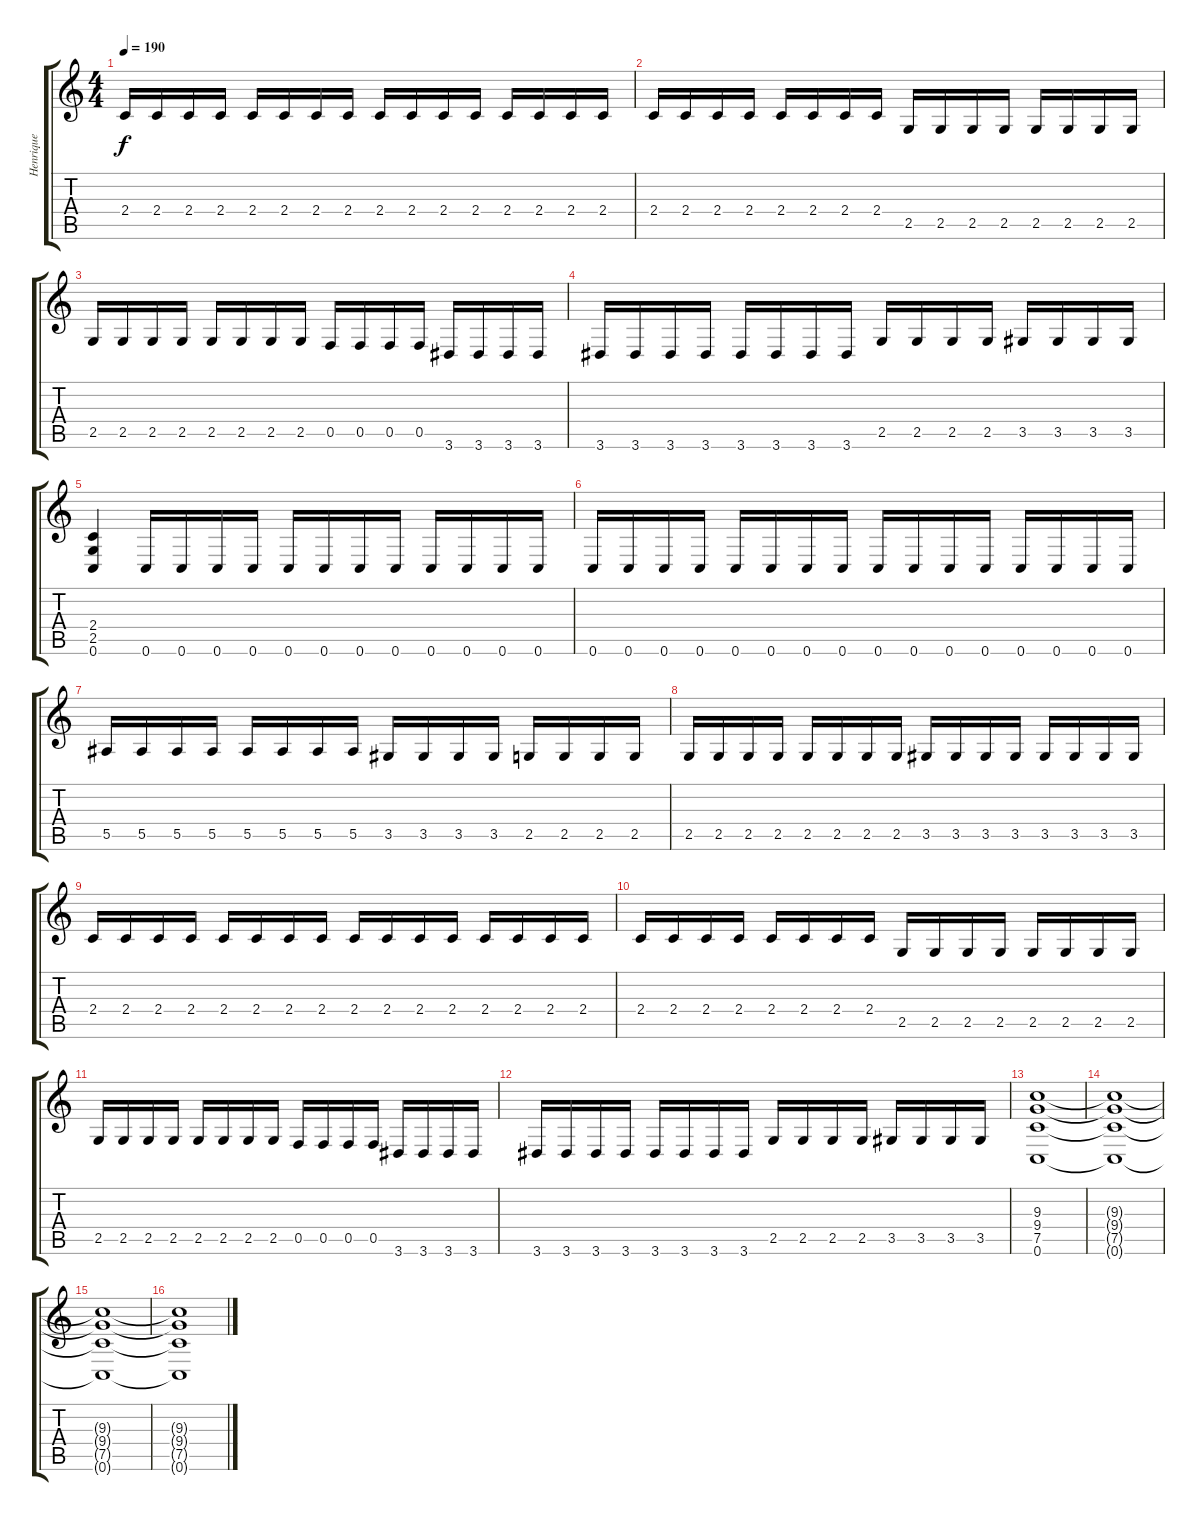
\track ("Henrique" "Henrique") {instrument distortionguitar}
\staff {score tabs}
\tuning (C4 G3 Eb3 Bb2 F2 C2) {hide}
\ts (4 4)
\tempo 190
\clef g2
\ks c
2.4.16{dy f} 2.4.16 2.4.16 2.4.16 2.4.16 2.4.16 2.4.16 2.4.16 2.4.16 2.4.16 2.4.16 2.4.16 2.4.16 2.4.16 2.4.16 2.4.16 |
2.4.16 2.4.16 2.4.16 2.4.16 2.4.16 2.4.16 2.4.16 2.4.16 2.5.16 2.5.16 2.5.16 2.5.16 2.5.16 2.5.16 2.5.16 2.5.16 |
2.5.16 2.5.16 2.5.16 2.5.16 2.5.16 2.5.16 2.5.16 2.5.16 0.5.16 0.5.16 0.5.16 0.5.16 3.6.16 3.6.16 3.6.16 3.6.16 |
3.6.16 3.6.16 3.6.16 3.6.16 3.6.16 3.6.16 3.6.16 3.6.16 2.5.16 2.5.16 2.5.16 2.5.16 3.5.16 3.5.16 3.5.16 3.5.16 |
(2.4 2.5 0.6).4 0.6.16 0.6.16 0.6.16 0.6.16 0.6.16 0.6.16 0.6.16 0.6.16 0.6.16 0.6.16 0.6.16 0.6.16 |
0.6.16 0.6.16 0.6.16 0.6.16 0.6.16 0.6.16 0.6.16 0.6.16 0.6.16 0.6.16 0.6.16 0.6.16 0.6.16 0.6.16 0.6.16 0.6.16 |
5.5.16 5.5.16 5.5.16 5.5.16 5.5.16 5.5.16 5.5.16 5.5.16 3.5.16 3.5.16 3.5.16 3.5.16 2.5.16 2.5.16 2.5.16 2.5.16 |
2.5.16 2.5.16 2.5.16 2.5.16 2.5.16 2.5.16 2.5.16 2.5.16 3.5.16 3.5.16 3.5.16 3.5.16 3.5.16 3.5.16 3.5.16 3.5.16 |
2.4.16 2.4.16 2.4.16 2.4.16 2.4.16 2.4.16 2.4.16 2.4.16 2.4.16 2.4.16 2.4.16 2.4.16 2.4.16 2.4.16 2.4.16 2.4.16 |
2.4.16 2.4.16 2.4.16 2.4.16 2.4.16 2.4.16 2.4.16 2.4.16 2.5.16 2.5.16 2.5.16 2.5.16 2.5.16 2.5.16 2.5.16 2.5.16 |
2.5.16 2.5.16 2.5.16 2.5.16 2.5.16 2.5.16 2.5.16 2.5.16 0.5.16 0.5.16 0.5.16 0.5.16 3.6.16 3.6.16 3.6.16 3.6.16 |
3.6.16 3.6.16 3.6.16 3.6.16 3.6.16 3.6.16 3.6.16 3.6.16 2.5.16 2.5.16 2.5.16 2.5.16 3.5.16 3.5.16 3.5.16 3.5.16 |
(9.3 9.4 7.5 0.6).1 |
(9.3{t} 9.4{t} 7.5{t} 0.6{t}).1 |
(9.3{t} 9.4{t} 7.5{t} 0.6{t}).1 |
(9.3{t} 9.4{t} 7.5{t} 0.6{t}).1
